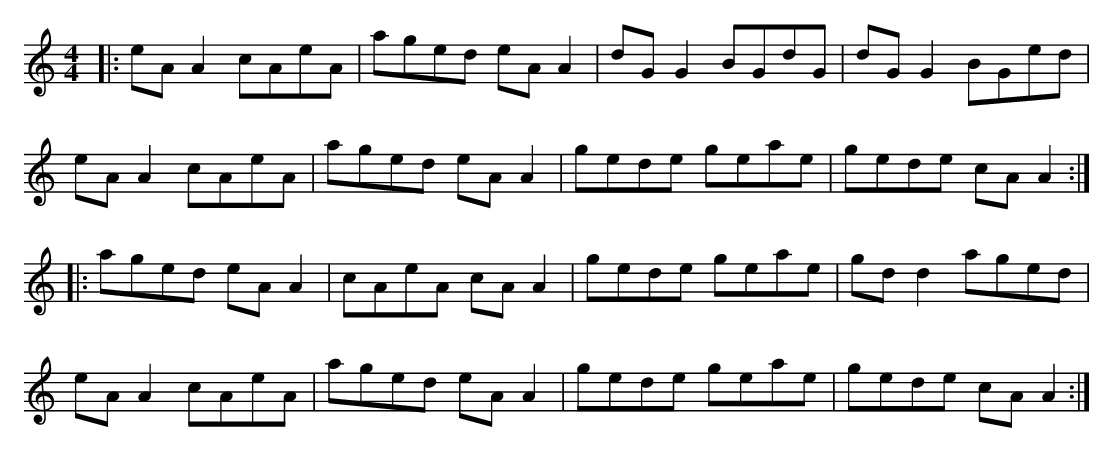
X:1
M:4/4
K:Amin
|:eA A2 cAeA|aged eA A2|dG G2 BGdG|dG G2 BGed|
eA A2 cAeA|aged eA A2|gede geae|gede cA A2:|
|:aged eA A2|cAeA cA A2|gede geae|gd d2 aged|
eA A2 cAeA|aged eA A2|gede geae|gede cA A2:|
